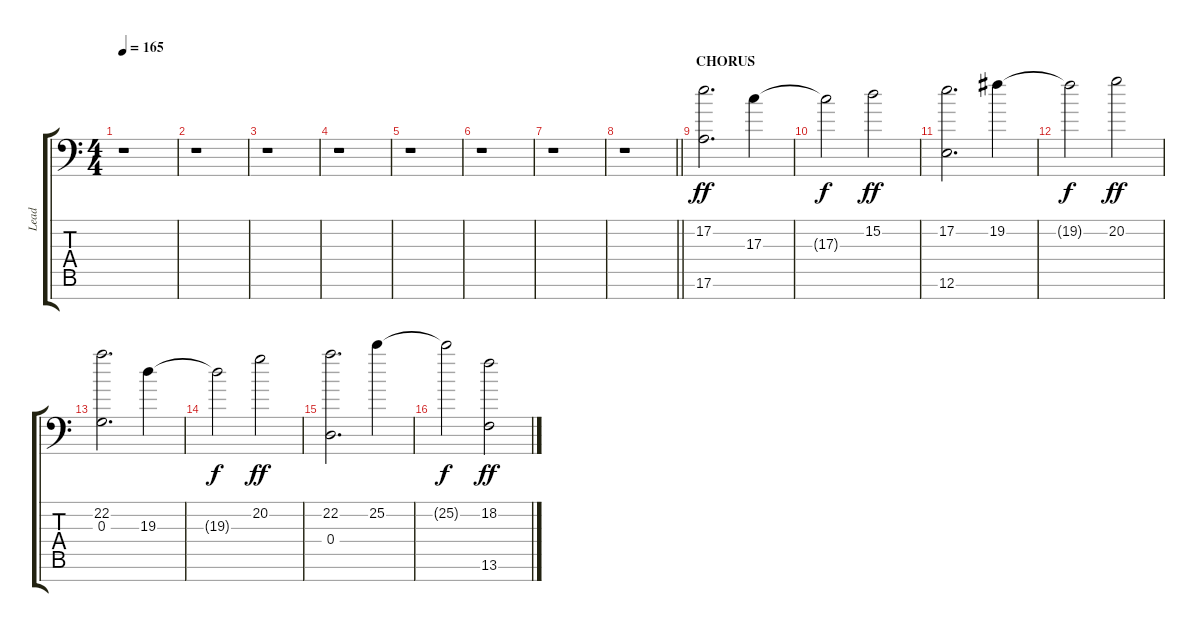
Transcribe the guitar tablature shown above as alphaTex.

\track ("Lead" "Lead") {instrument lead2sawtooth}
\staff {score tabs}
\tuning (C8 B3 G3 D3 A2 E2 A-1) {hide}
\ts (4 4)
\tempo 165
\clef f4
\ks c
r.1{dy ff} |
r.1 |
r.1 |
r.1 |
r.1 |
r.1 |
r.1 |
\barLineRight lightlight
r.1 |
\section ("" "CHORUS")
(17.2 17.6).2{d} 17.3.4 |
17.3{t}.2{dy f} 15.2.2{dy ff} |
(17.2 12.6).2{d} 19.2.4 |
19.2{t}.2{dy f} 20.2.2{dy ff} |
(22.2 0.3).2{d} 19.3.4 |
19.3{t}.2{dy f} 20.2.2{dy ff} |
(22.2 0.4).2{d} 25.2.4 |
25.2{t}.2{dy f} (18.2 13.6).2{dy ff}
